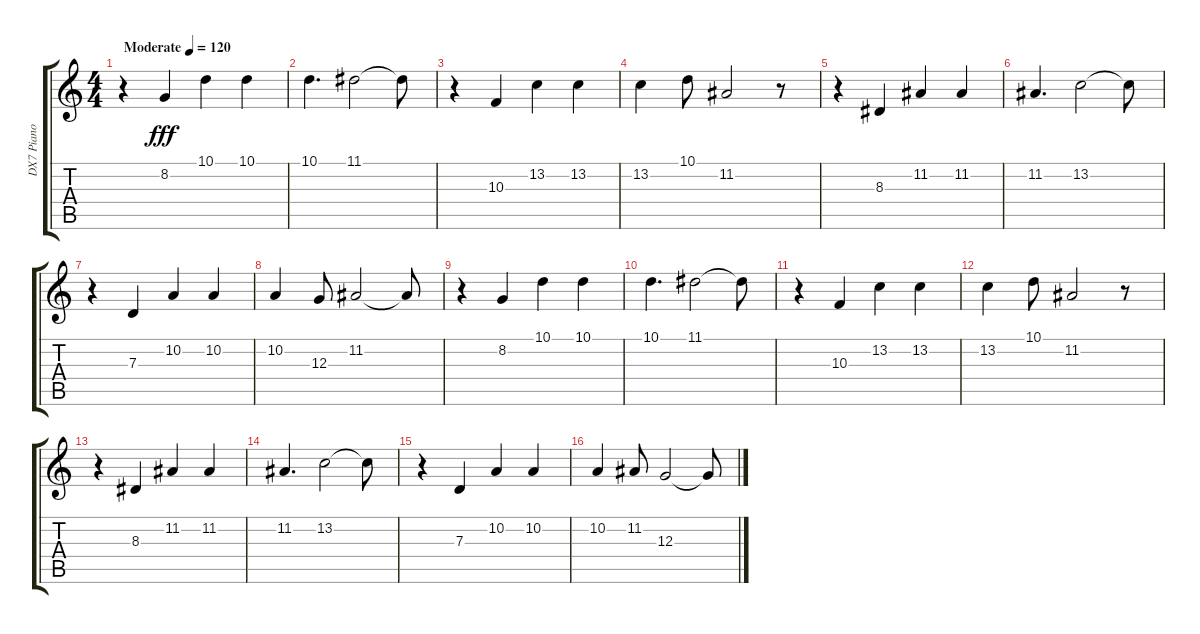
\track ("DX7 Piano" "DX7 Piano") {instrument electricpiano2}
\staff {score tabs}
\tuning (E4 B3 G3 D3 A2 E2) {hide}
\ts (4 4)
\tempo (120 "Moderate")
\clef g2
\ks c
r.4{dy fff instrument electricpiano2} 8.2.4 10.1.4 10.1.4 |
10.1.4{d} 11.1.2 11.1{t}.8 |
r.4 10.3.4 13.2.4 13.2.4 |
13.2.4 10.1.8 11.2.2 r.8 |
r.4 8.3.4 11.2.4 11.2.4 |
11.2.4{d} 13.2.2 13.2{t}.8 |
r.4 7.3.4 10.2.4 10.2.4 |
10.2.4 12.3.8 11.2.2 11.2{t}.8 |
r.4 8.2.4 10.1.4 10.1.4 |
10.1.4{d} 11.1.2 11.1{t}.8 |
r.4 10.3.4 13.2.4 13.2.4 |
13.2.4 10.1.8 11.2.2 r.8 |
r.4 8.3.4 11.2.4 11.2.4 |
11.2.4{d} 13.2.2 13.2{t}.8 |
r.4 7.3.4 10.2.4 10.2.4 |
10.2.4 11.2.8 12.3.2 12.3{t}.8
